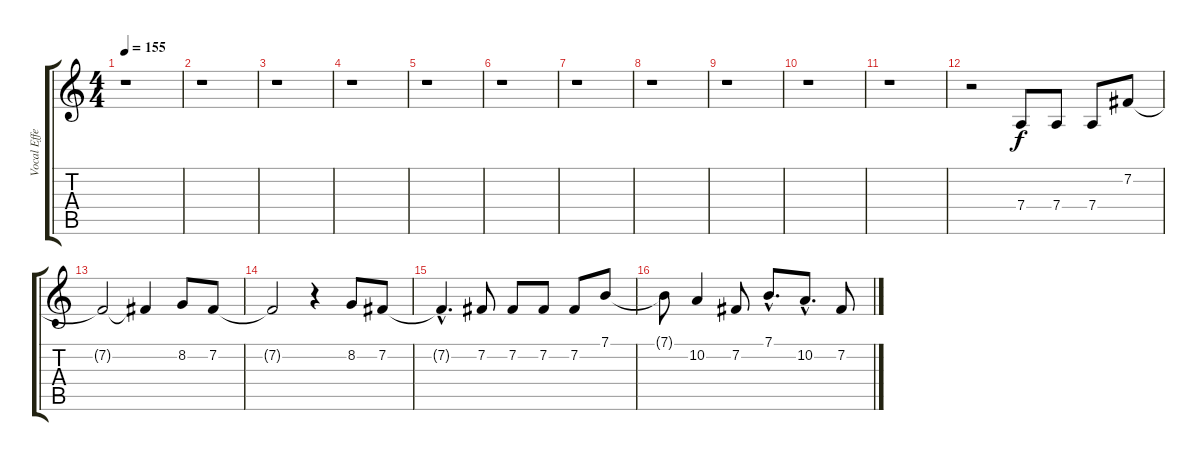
\track ("Vocal Effect" "Vocal Effe") {instrument pad4choir}
\staff {score tabs}
\tuning (E4 B3 G3 D3 A2 E2) {hide}
\ts (4 4)
\tempo 155
\clef g2
\ks c
r.1{dy f} |
r.1 |
r.1 |
r.1 |
r.1 |
r.1 |
r.1 |
r.1 |
r.1 |
r.1 |
r.1 |
r.2 7.4.8 7.4.8 7.4.8 7.2.8 |
7.2{t}.2 7.2{t}.4 8.2.8 7.2.8 |
7.2{t}.2 r.4 8.2.8 7.2.8 |
7.2{hac t}.4{d} 7.2.8 7.2.8 7.2.8 7.2.8 7.1.8 |
7.1{t}.8 10.2.4 7.2.8 7.1{hac}.8{d} 10.2{hac}.8{d} 7.2.8
